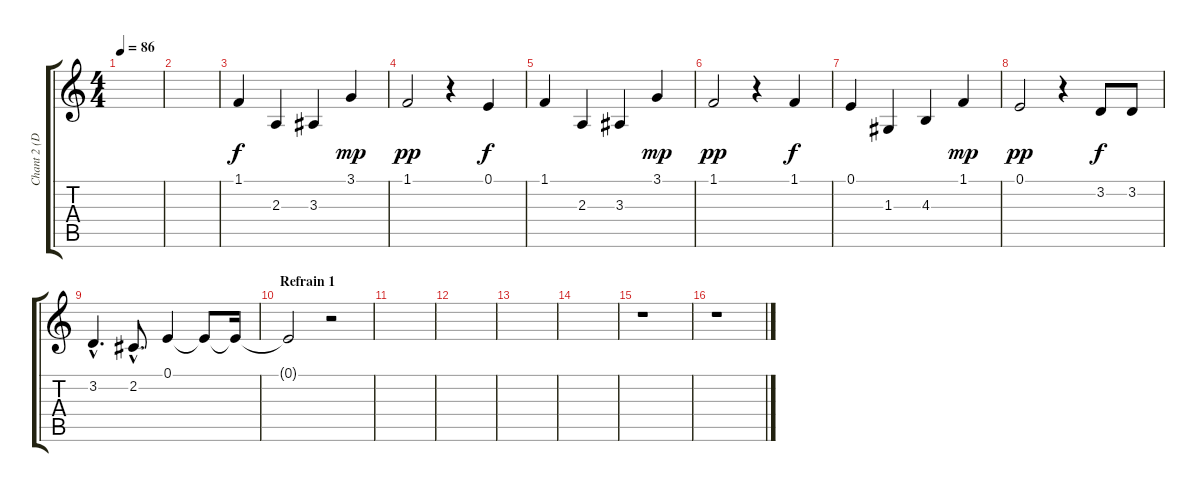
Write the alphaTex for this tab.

\track ("Chant 2 (Delay) [Matthew Bellamy]" "Chant 2 (D") {instrument synthbrass1}
\staff {score tabs}
\tuning (E4 B3 G3 D3 A2 E2) {hide}
\ts (4 4)
\tempo 86
\clef g2
\ks c
|
|
1.1.4 2.3.4 3.3.4 3.1.4{dy mp} |
1.1.2{dy pp} r.4 0.1.4{dy f} |
1.1.4 2.3.4 3.3.4 3.1.4{dy mp} |
1.1.2{dy pp} r.4 1.1.4{dy f} |
0.1.4 1.3.4 4.3.4 1.1.4{dy mp} |
0.1.2{dy pp} r.4 3.2.8{dy f} 3.2.8 |
3.2{hac}.4{d} 2.2{hac}.8{d} 0.1.4 0.1{t}.8 0.1{t}.16 |
\section ("" "Refrain 1")
0.1{t}.2 r.2 |
|
|
|
|
r.1 |
r.1
